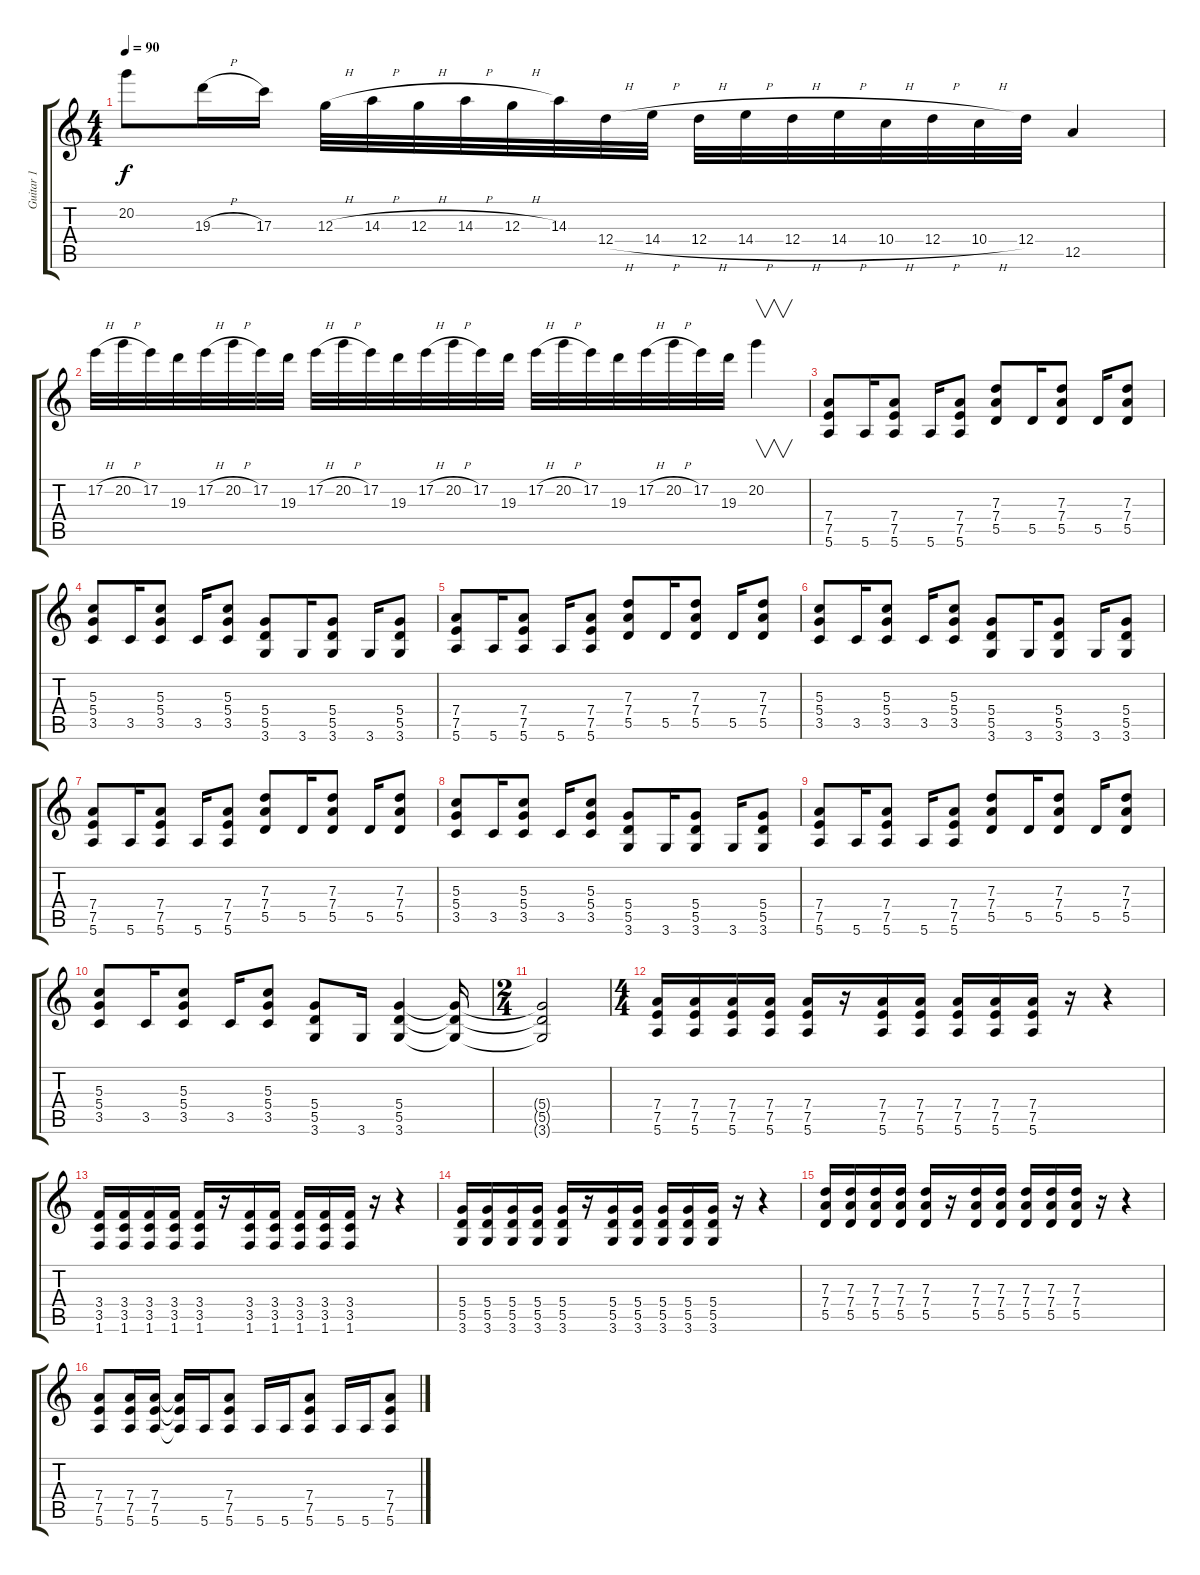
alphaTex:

\track ("Guitar 1" "Guitar 1") {instrument acousticguitarnylon}
\staff {score tabs}
\tuning (E4 B3 G3 D3 A2 E2) {hide}
\ts (4 4)
\tempo 90
\clef g2
\ks c
20.2{t}.8{dy f} 19.3{h}.16 17.3.16 12.3{h}.32 14.3{h}.32 12.3{h}.32 14.3{h}.32 12.3{h}.32 14.3.32 12.4{h}.32 14.4{h}.32 12.4{h}.32 14.4{h}.32 12.4{h}.32 14.4{h}.32 10.4{h}.32 12.4{h}.32 10.4{h}.32 12.4.32 12.5.4 |
17.2{h}.32 20.2{h}.32 17.2.32 19.3.32 17.2{h}.32 20.2{h}.32 17.2.32 19.3.32 17.2{h}.32 20.2{h}.32 17.2.32 19.3.32 17.2{h}.32 20.2{h}.32 17.2.32 19.3.32 17.2{h}.32 20.2{h}.32 17.2.32 19.3.32 17.2{h}.32 20.2{h}.32 17.2.32 19.3.32 20.2.4{v} |
(7.4 7.5 5.6).8 5.6.16 (7.4 7.5 5.6).8 5.6.16 (7.4 7.5 5.6).8 (7.3 7.4 5.5).8 5.5.16 (7.3 7.4 5.5).8 5.5.16 (7.3 7.4 5.5).8 |
(5.3 5.4 3.5).8 3.5.16 (5.3 5.4 3.5).8 3.5.16 (5.3 5.4 3.5).8 (5.4 5.5 3.6).8 3.6.16 (5.4 5.5 3.6).8 3.6.16 (5.4 5.5 3.6).8 |
(7.4 7.5 5.6).8 5.6.16 (7.4 7.5 5.6).8 5.6.16 (7.4 7.5 5.6).8 (7.3 7.4 5.5).8 5.5.16 (7.3 7.4 5.5).8 5.5.16 (7.3 7.4 5.5).8 |
(5.3 5.4 3.5).8 3.5.16 (5.3 5.4 3.5).8 3.5.16 (5.3 5.4 3.5).8 (5.4 5.5 3.6).8 3.6.16 (5.4 5.5 3.6).8 3.6.16 (5.4 5.5 3.6).8 |
(7.4 7.5 5.6).8 5.6.16 (7.4 7.5 5.6).8 5.6.16 (7.4 7.5 5.6).8 (7.3 7.4 5.5).8 5.5.16 (7.3 7.4 5.5).8 5.5.16 (7.3 7.4 5.5).8 |
(5.3 5.4 3.5).8 3.5.16 (5.3 5.4 3.5).8 3.5.16 (5.3 5.4 3.5).8 (5.4 5.5 3.6).8 3.6.16 (5.4 5.5 3.6).8 3.6.16 (5.4 5.5 3.6).8 |
(7.4 7.5 5.6).8 5.6.16 (7.4 7.5 5.6).8 5.6.16 (7.4 7.5 5.6).8 (7.3 7.4 5.5).8 5.5.16 (7.3 7.4 5.5).8 5.5.16 (7.3 7.4 5.5).8 |
(5.3 5.4 3.5).8 3.5.16 (5.3 5.4 3.5).8 3.5.16 (5.3 5.4 3.5).8 (5.4 5.5 3.6).8 3.6.16 (5.4 5.5 3.6).4 (5.4{t} 5.5{t} 3.6{t}).16 |
\ts (2 4)
(5.4{t} 5.5{t} 3.6{t}).2 |
\ts (4 4)
(7.4 7.5 5.6).16 (7.4 7.5 5.6).16 (7.4 7.5 5.6).16 (7.4 7.5 5.6).16 (7.4 7.5 5.6).16 r.16 (7.4 7.5 5.6).16 (7.4 7.5 5.6).16 (7.4 7.5 5.6).16 (7.4 7.5 5.6).16 (7.4 7.5 5.6).16 r.16 r.4 |
(3.4 3.5 1.6).16 (3.4 3.5 1.6).16 (3.4 3.5 1.6).16 (3.4 3.5 1.6).16 (3.4 3.5 1.6).16 r.16 (3.4 3.5 1.6).16 (3.4 3.5 1.6).16 (3.4 3.5 1.6).16 (3.4 3.5 1.6).16 (3.4 3.5 1.6).16 r.16 r.4 |
(5.4 5.5 3.6).16 (5.4 5.5 3.6).16 (5.4 5.5 3.6).16 (5.4 5.5 3.6).16 (5.4 5.5 3.6).16 r.16 (5.4 5.5 3.6).16 (5.4 5.5 3.6).16 (5.4 5.5 3.6).16 (5.4 5.5 3.6).16 (5.4 5.5 3.6).16 r.16 r.4 |
(7.3 7.4 5.5).16 (7.3 7.4 5.5).16 (7.3 7.4 5.5).16 (7.3 7.4 5.5).16 (7.3 7.4 5.5).16 r.16 (7.3 7.4 5.5).16 (7.3 7.4 5.5).16 (7.3 7.4 5.5).16 (7.3 7.4 5.5).16 (7.3 7.4 5.5).16 r.16 r.4 |
(7.4 7.5 5.6).8{instrument distortionguitar} (7.4 7.5 5.6).16 (7.4 7.5 5.6).16 (7.4{t} 7.5{t} 5.6{t}).16 5.6.16 (7.4 7.5 5.6).8 5.6.16 5.6.16 (7.4 7.5 5.6).8 5.6.16 5.6.16 (7.4 7.5 5.6).8
